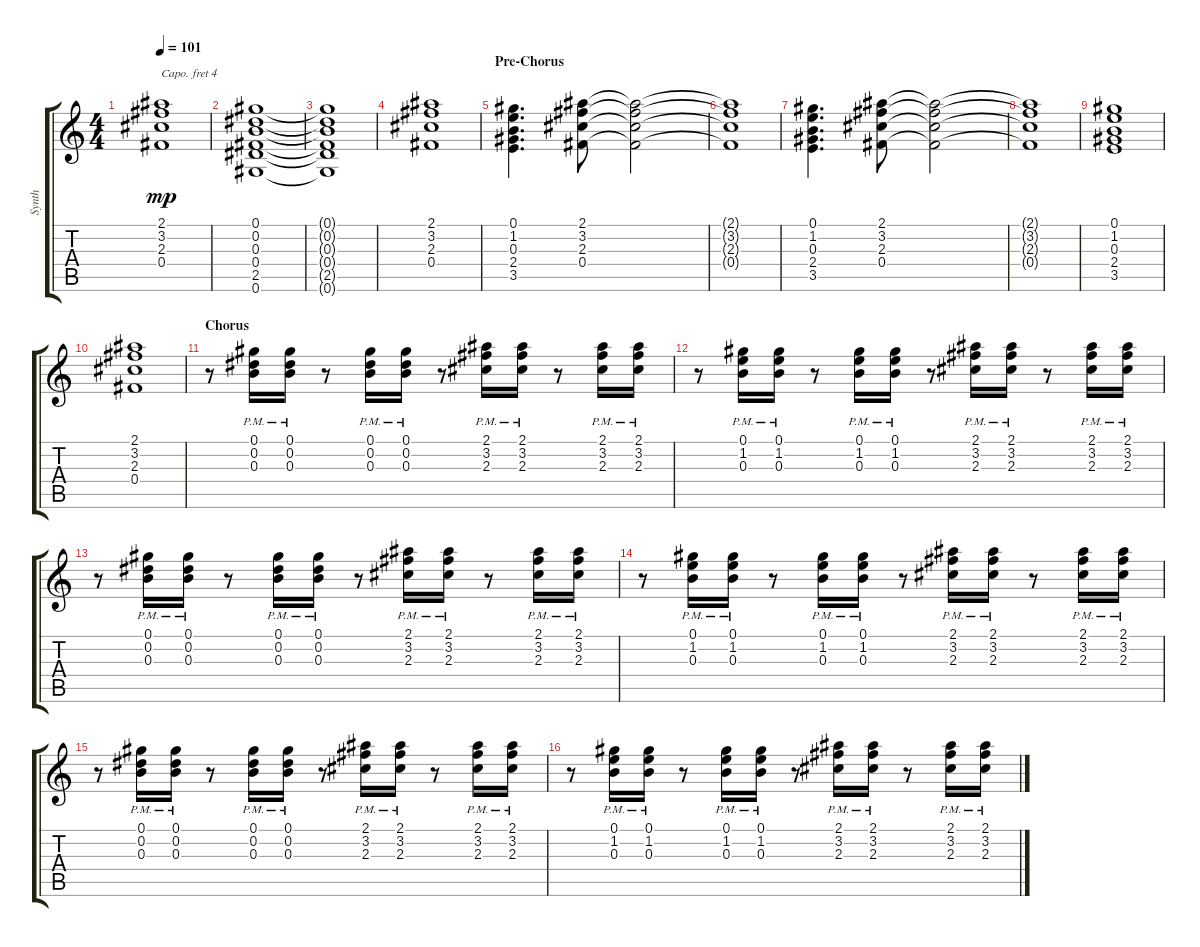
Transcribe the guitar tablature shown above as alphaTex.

\track ("Synth" "Synth") {instrument electricguitarclean}
\staff {score tabs}
\capo 4
\tuning (E4 B3 G3 D3 A2 E2) {hide}
\ts (4 4)
\tempo 101
\clef g2
\ks c
(2.1{t} 3.2{t} 2.3{t} 0.4{t}).1{dy mp} |
(0.1 0.2 0.3 0.4 2.5 0.6).1 |
(0.1{t} 0.2{t} 0.3{t} 0.4{t} 2.5{t} 0.6{t}).1 |
(2.1 3.2 2.3 0.4).1 |
\section ("" "Pre-Chorus")
(0.1 1.2 0.3 2.4 3.5).4{d} (2.1 3.2 2.3 0.4).8 (2.1{t} 3.2{t} 2.3{t} 0.4{t}).2 |
(2.1{t} 3.2{t} 2.3{t} 0.4{t}).1 |
(0.1 1.2 0.3 2.4 3.5).4{d} (2.1 3.2 2.3 0.4).8 (2.1{t} 3.2{t} 2.3{t} 0.4{t}).2 |
(2.1{t} 3.2{t} 2.3{t} 0.4{t}).1 |
(0.1 1.2 0.3 2.4 3.5).1 |
(2.1 3.2 2.3 0.4).1 |
\section ("" "Chorus")
r.8 (0.1{pm} 0.2{pm} 0.3{pm}).16 (0.1{pm} 0.2{pm} 0.3{pm}).16 r.8 (0.1{pm} 0.2{pm} 0.3{pm}).16 (0.1{pm} 0.2{pm} 0.3{pm}).16 r.8 (2.1{pm} 3.2{pm} 2.3{pm}).16 (2.1{pm} 3.2{pm} 2.3{pm}).16 r.8 (2.1{pm} 3.2{pm} 2.3{pm}).16 (2.1{pm} 3.2{pm} 2.3{pm}).16 |
r.8 (0.1{pm} 1.2{pm} 0.3{pm}).16 (0.1{pm} 1.2{pm} 0.3{pm}).16 r.8 (0.1{pm} 1.2{pm} 0.3{pm}).16 (0.1{pm} 1.2{pm} 0.3{pm}).16 r.8 (2.1{pm} 3.2{pm} 2.3{pm}).16 (2.1{pm} 3.2{pm} 2.3{pm}).16 r.8 (2.1{pm} 3.2{pm} 2.3{pm}).16 (2.1{pm} 3.2{pm} 2.3{pm}).16 |
r.8 (0.1{pm} 0.2{pm} 0.3{pm}).16 (0.1{pm} 0.2{pm} 0.3{pm}).16 r.8 (0.1{pm} 0.2{pm} 0.3{pm}).16 (0.1{pm} 0.2{pm} 0.3{pm}).16 r.8 (2.1{pm} 3.2{pm} 2.3{pm}).16 (2.1{pm} 3.2{pm} 2.3{pm}).16 r.8 (2.1{pm} 3.2{pm} 2.3{pm}).16 (2.1{pm} 3.2{pm} 2.3{pm}).16 |
r.8 (0.1{pm} 1.2{pm} 0.3{pm}).16 (0.1{pm} 1.2{pm} 0.3{pm}).16 r.8 (0.1{pm} 1.2{pm} 0.3{pm}).16 (0.1{pm} 1.2{pm} 0.3{pm}).16 r.8 (2.1{pm} 3.2{pm} 2.3{pm}).16 (2.1{pm} 3.2{pm} 2.3{pm}).16 r.8 (2.1{pm} 3.2{pm} 2.3{pm}).16 (2.1{pm} 3.2{pm} 2.3{pm}).16 |
r.8 (0.1{pm} 0.2{pm} 0.3{pm}).16 (0.1{pm} 0.2{pm} 0.3{pm}).16 r.8 (0.1{pm} 0.2{pm} 0.3{pm}).16 (0.1{pm} 0.2{pm} 0.3{pm}).16 r.8 (2.1{pm} 3.2{pm} 2.3{pm}).16 (2.1{pm} 3.2{pm} 2.3{pm}).16 r.8 (2.1{pm} 3.2{pm} 2.3{pm}).16 (2.1{pm} 3.2{pm} 2.3{pm}).16 |
r.8 (0.1{pm} 1.2{pm} 0.3{pm}).16 (0.1{pm} 1.2{pm} 0.3{pm}).16 r.8 (0.1{pm} 1.2{pm} 0.3{pm}).16 (0.1{pm} 1.2{pm} 0.3{pm}).16 r.8 (2.1{pm} 3.2{pm} 2.3{pm}).16 (2.1{pm} 3.2{pm} 2.3{pm}).16 r.8 (2.1{pm} 3.2{pm} 2.3{pm}).16 (2.1{pm} 3.2{pm} 2.3{pm}).16
